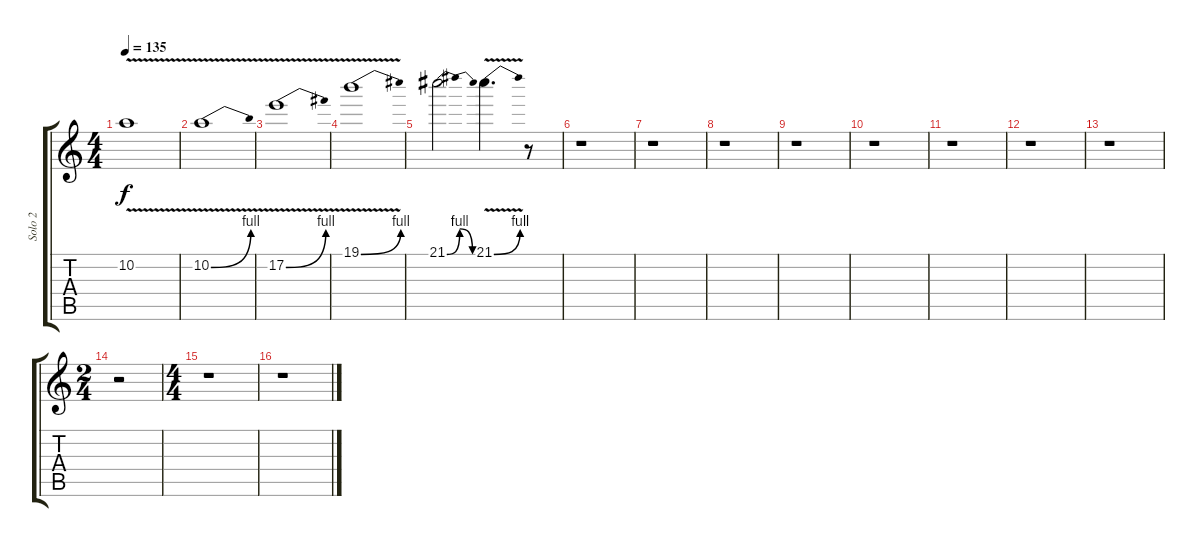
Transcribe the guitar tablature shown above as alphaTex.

\track ("Solo 2" "Solo 2") {instrument overdrivenguitar}
\staff {score tabs}
\tuning (E4 B3 G3 D3 A2 E2) {hide}
\ts (4 4)
\tempo 135
\clef g2
\ks c
10.2{v}.1{dy f} |
10.2{be (bend 0 0 60 4) v}.1 |
17.2{be (bend 0 0 60 4) v}.1 |
19.1{be (bend 0 0 60 4) v}.1 |
21.1{be (bendrelease 0 0 15 4 54 4 60 0)}.2 21.1{be (bend 0 0 60 4) v}.4{d} r.8 |
r.1 |
r.1 |
r.1 |
r.1 |
r.1 |
r.1 |
r.1 |
r.1 |
\ts (2 4)
r.2 |
\ts (4 4)
r.1 |
r.1
